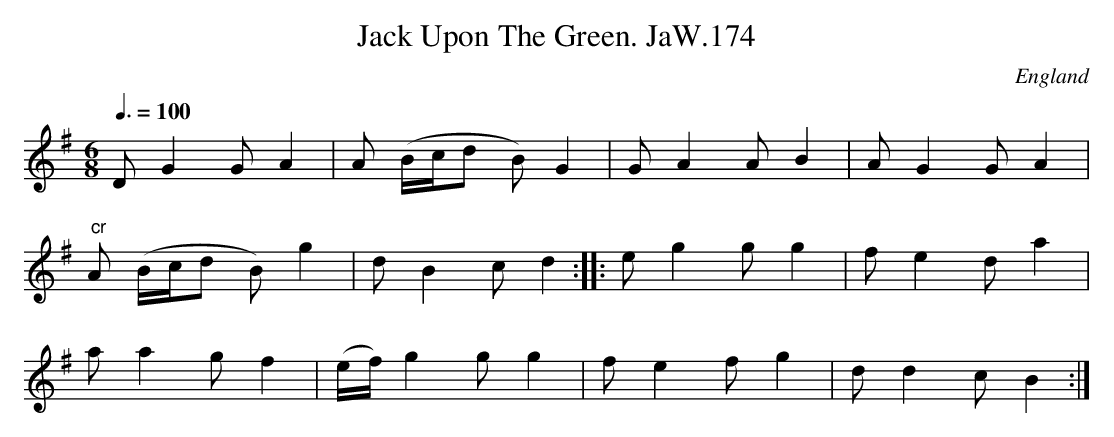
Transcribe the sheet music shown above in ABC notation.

X:1
T:Jack Upon The Green. JaW.174
M:6/8
L:1/8
Q:3/8=100
O:England
K:G major
DG2GA2|A (B/c/d B)G2|GA2AB2|AG2GA2|!
" cr"A (B/c/d B)g2|dB2cd2:: eg2gg2|fe2da2|!
aa2gf2|(e/f/)g2gg2|fe2fg2|dd2cB2:|
